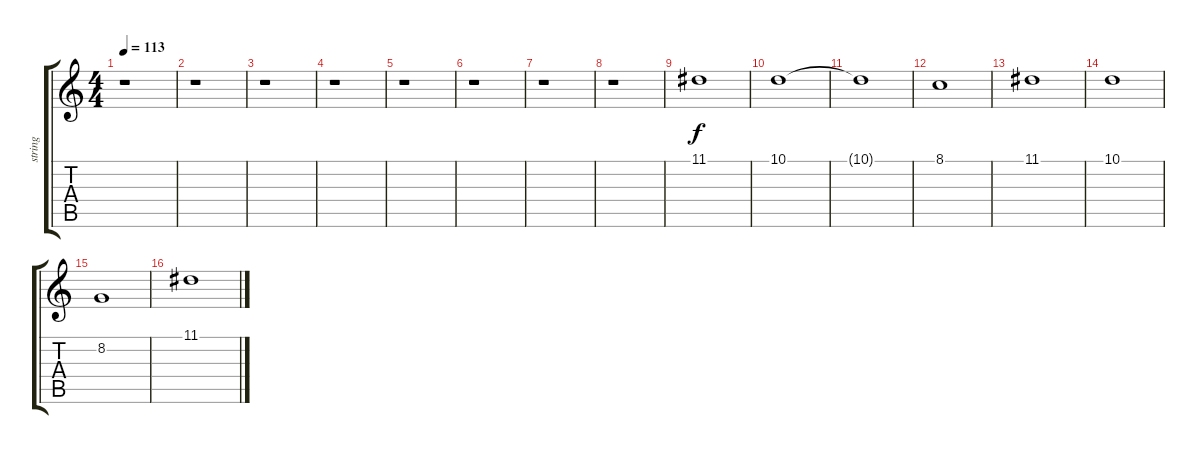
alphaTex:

\track ("string" "string") {instrument synthstrings1}
\staff {score tabs}
\tuning (E4 B3 G3 D3 A2 E2) {hide}
\ts (4 4)
\tempo 113
\clef g2
\ks c
r.1{dy f} |
r.1 |
r.1 |
r.1 |
r.1 |
r.1 |
r.1 |
r.1 |
11.1.1 |
10.1.1 |
10.1{t}.1 |
8.1.1 |
11.1.1 |
10.1.1 |
8.2.1 |
11.1.1
